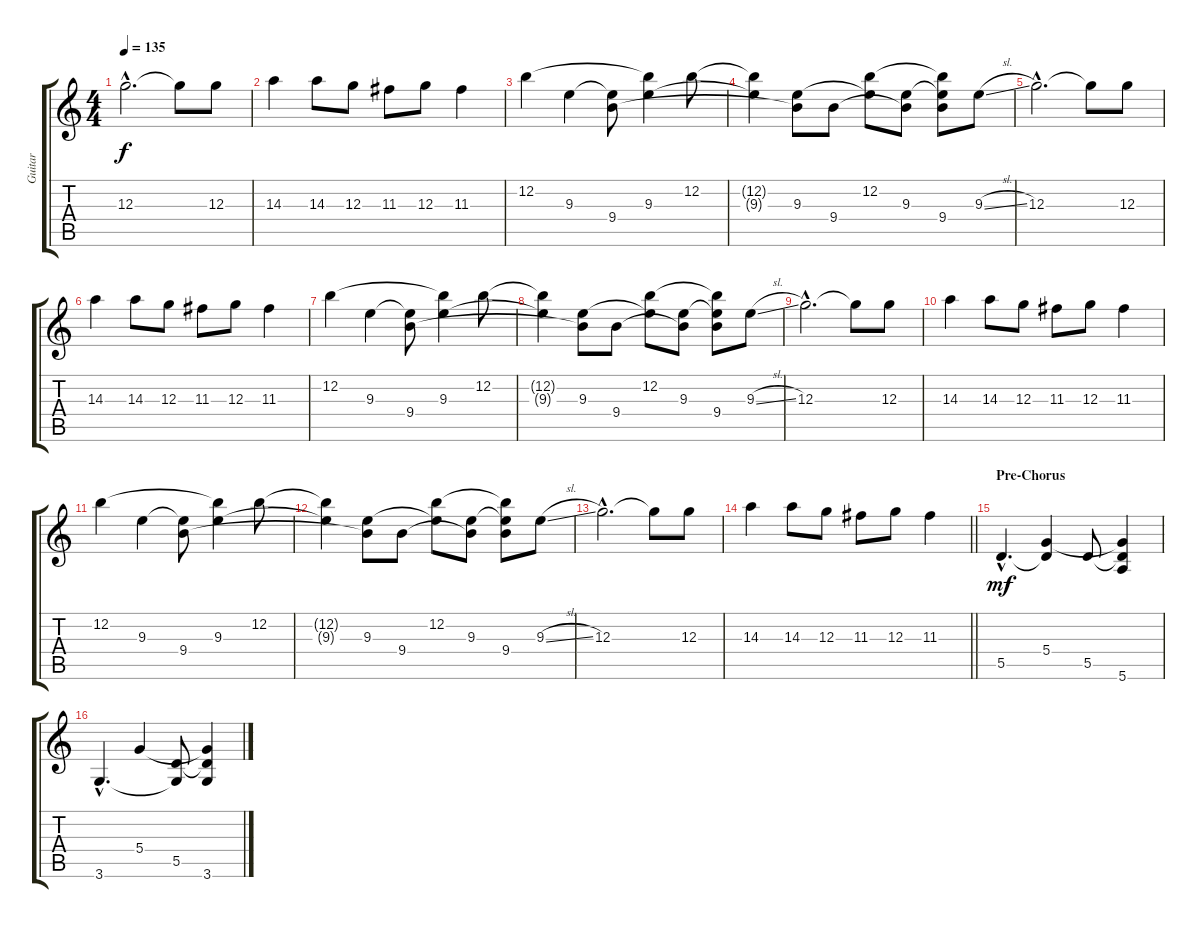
\track ("Guitar" "Guitar") {instrument overdrivenguitar}
\staff {score tabs}
\tuning (E4 B3 G3 D3 A2 E2) {hide}
\ts (4 4)
\tempo 135
\clef g2
\ks c
12.3{hac}.2{d dy f} 12.3{t}.8 12.3.8 |
14.3.4 14.3.8 12.3.8 11.3.8 12.3.8 11.3.4 |
12.2.4 9.3.4 (9.3{t} 9.4).8 (12.2{t} 9.3).4 12.2.8 |
(12.2{t} 9.3{t}).4 (9.3 9.4{t}).8 9.4.8 (12.2 9.3{t}).8 (9.3 9.4{t}).8 (12.2{t} 9.3{t} 9.4).8 9.3{sl}.8 |
12.3{hac}.2{d} 12.3{t}.8 12.3.8 |
14.3.4 14.3.8 12.3.8 11.3.8 12.3.8 11.3.4 |
12.2.4 9.3.4 (9.3{t} 9.4).8 (12.2{t} 9.3).4 12.2.8 |
(12.2{t} 9.3{t}).4 (9.3 9.4{t}).8 9.4.8 (12.2 9.3{t}).8 (9.3 9.4{t}).8 (12.2{t} 9.3{t} 9.4).8 9.3{sl}.8 |
12.3{hac}.2{d} 12.3{t}.8 12.3.8 |
14.3.4 14.3.8 12.3.8 11.3.8 12.3.8 11.3.4 |
12.2.4 9.3.4 (9.3{t} 9.4).8 (12.2{t} 9.3).4 12.2.8 |
(12.2{t} 9.3{t}).4 (9.3 9.4{t}).8 9.4.8 (12.2 9.3{t}).8 (9.3 9.4{t}).8 (12.2{t} 9.3{t} 9.4).8 9.3{sl}.8 |
12.3{hac}.2{d} 12.3{t}.8 12.3.8 |
\barLineRight lightlight
14.3.4 14.3.8 12.3.8 11.3.8 12.3.8 11.3.4 |
\section ("" "Pre-Chorus")
5.5{hac}.4{d dy mf} (5.4 5.5{t}).4 5.5.8 (5.4{t} 5.5{t} 5.6).4 |
3.6{hac}.4{d} 5.4.4 (5.5 3.6{t}).8 (5.4{t} 5.5{t} 3.6).4
